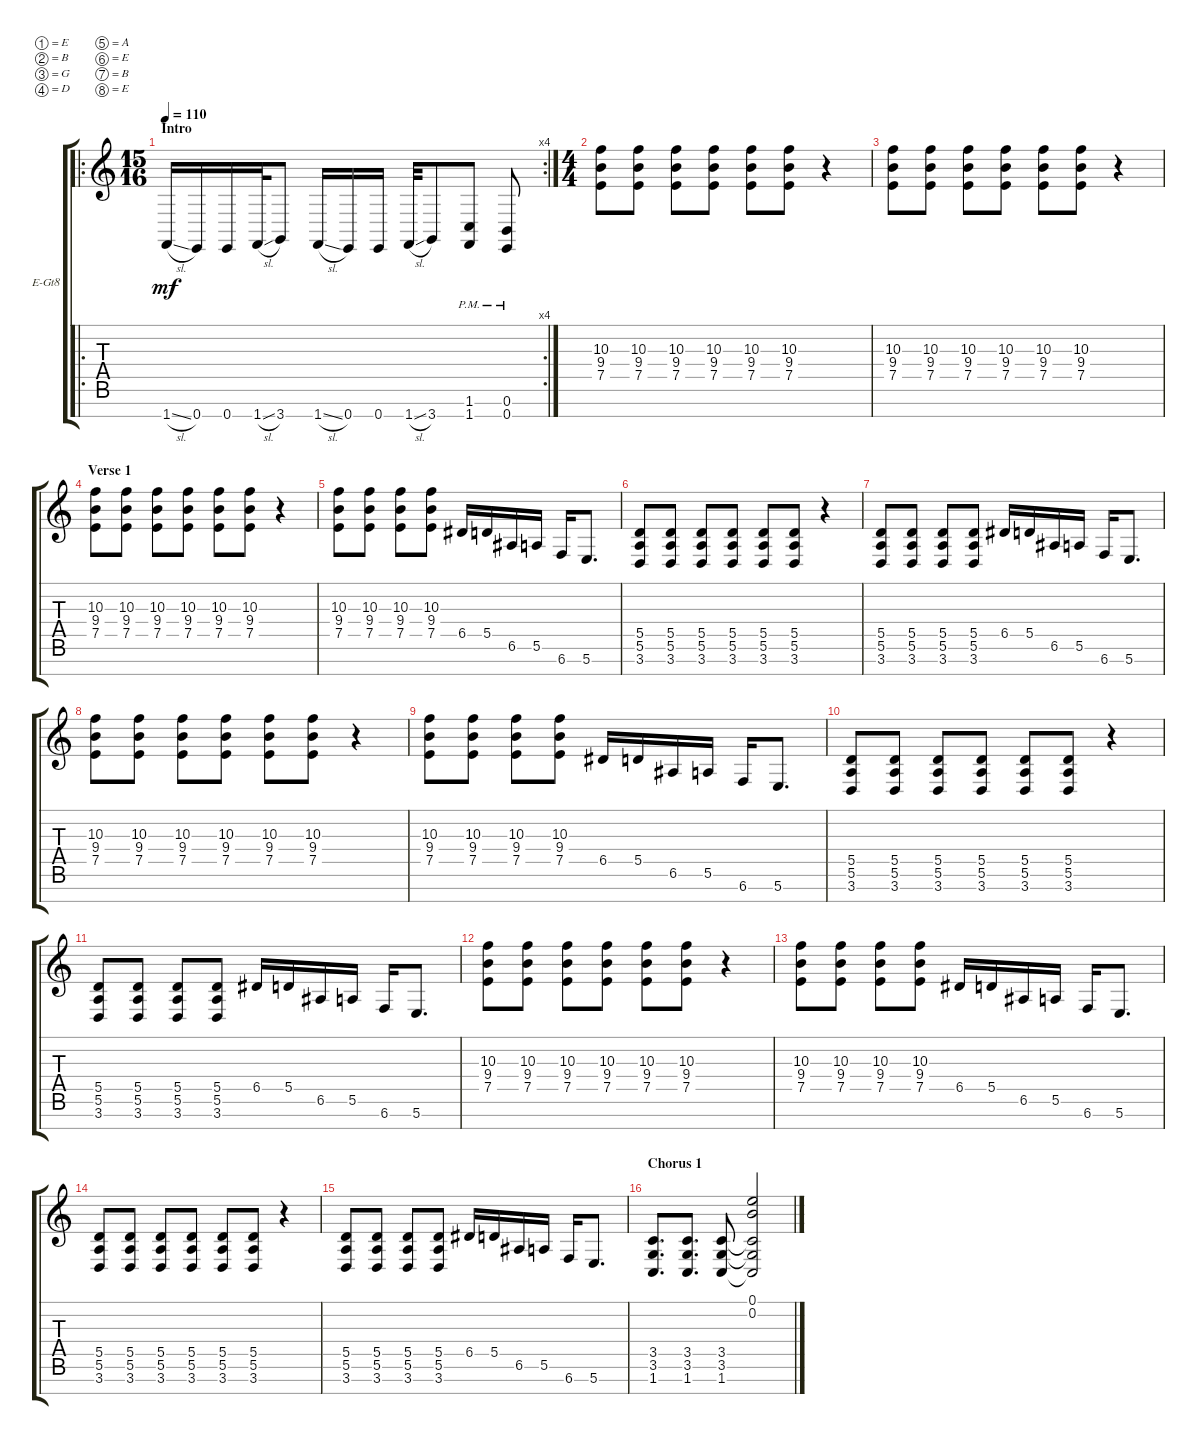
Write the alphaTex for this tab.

\defaultSystemsLayout 4
\bracketExtendMode groupsimilarinstruments
\firstSystemTrackNameOrientation horizontal
\otherSystemsTrackNameOrientation horizontal
\track ("Stephen Carpenter" "E-Gt8") {instrument distortionguitar}
\staff {score tabs}
\tuning (E4 B3 G3 D3 A2 E2 B1 E1)
\ro
\rc 4
\ts (15 16)
\section ("" "Intro")
\tempo 110
\clef g2
\ks c
1.8{sl}.16{dy mf instrument distortionguitar} 0.8.16 0.8.16 1.8{sl}.32 3.8.8 1.8{sl}.16 0.8.16 0.8.16 1.8{sl}.32 3.8.8 (1.7{pm} 1.8{pm}).8 (0.7{pm} 0.8{pm}).8 |
\ts (4 4)
(7.5 9.4 10.3).8 (7.5 9.4 10.3).8 (7.5 9.4 10.3).8 (7.5 9.4 10.3).8 (7.5 9.4 10.3).8 (7.5 9.4 10.3).8 r.4 |
(7.5 9.4 10.3).8 (7.5 9.4 10.3).8 (7.5 9.4 10.3).8 (7.5 9.4 10.3).8 (7.5 9.4 10.3).8 (7.5 9.4 10.3).8 r.4 |
\section ("" "Verse 1")
(7.5 9.4 10.3).8 (7.5 9.4 10.3).8 (7.5 9.4 10.3).8 (7.5 9.4 10.3).8 (7.5 9.4 10.3).8 (7.5 9.4 10.3).8 r.4 |
(7.5 9.4 10.3).8 (7.5 9.4 10.3).8 (7.5 9.4 10.3).8 (7.5 9.4 10.3).8 6.5.16 5.5.16 6.6.16 5.6.16 6.7.16 5.7.8{d} |
(3.7 5.6 5.5).8 (3.7 5.6 5.5).8 (3.7 5.6 5.5).8 (3.7 5.6 5.5).8 (3.7 5.6 5.5).8 (3.7 5.6 5.5).8 r.4 |
(3.7 5.6 5.5).8 (3.7 5.6 5.5).8 (3.7 5.6 5.5).8 (3.7 5.6 5.5).8 6.5.16 5.5.16 6.6.16 5.6.16 6.7.16 5.7.8{d} |
(7.5 9.4 10.3).8 (7.5 9.4 10.3).8 (7.5 9.4 10.3).8 (7.5 9.4 10.3).8 (7.5 9.4 10.3).8 (7.5 9.4 10.3).8 r.4 |
(7.5 9.4 10.3).8 (7.5 9.4 10.3).8 (7.5 9.4 10.3).8 (7.5 9.4 10.3).8 6.5.16 5.5.16 6.6.16 5.6.16 6.7.16 5.7.8{d} |
(3.7 5.6 5.5).8 (3.7 5.6 5.5).8 (3.7 5.6 5.5).8 (3.7 5.6 5.5).8 (3.7 5.6 5.5).8 (3.7 5.6 5.5).8 r.4 |
(3.7 5.6 5.5).8 (3.7 5.6 5.5).8 (3.7 5.6 5.5).8 (3.7 5.6 5.5).8 6.5.16 5.5.16 6.6.16 5.6.16 6.7.16 5.7.8{d} |
(7.5 9.4 10.3).8 (7.5 9.4 10.3).8 (7.5 9.4 10.3).8 (7.5 9.4 10.3).8 (7.5 9.4 10.3).8 (7.5 9.4 10.3).8 r.4 |
(7.5 9.4 10.3).8 (7.5 9.4 10.3).8 (7.5 9.4 10.3).8 (7.5 9.4 10.3).8 6.5.16 5.5.16 6.6.16 5.6.16 6.7.16 5.7.8{d} |
(3.7 5.6 5.5).8 (3.7 5.6 5.5).8 (3.7 5.6 5.5).8 (3.7 5.6 5.5).8 (3.7 5.6 5.5).8 (3.7 5.6 5.5).8 r.4 |
(3.7 5.6 5.5).8 (3.7 5.6 5.5).8 (3.7 5.6 5.5).8 (3.7 5.6 5.5).8 6.5.16 5.5.16 6.6.16 5.6.16 6.7.16 5.7.8{d} |
\section ("" "Chorus 1")
(1.7 3.6 3.5).8{d} (1.7 3.6 3.5).8{d} (1.7 3.6 3.5).8 (0.1 0.2 1.7{t} 3.6{t} 3.5{t}).2
